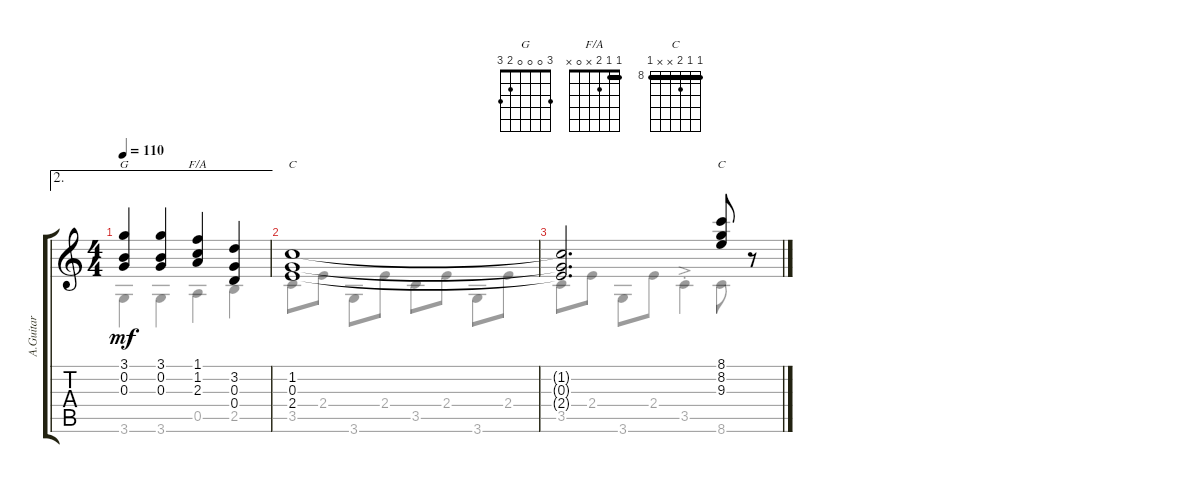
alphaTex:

\track ("A.Guitar" "A.Guitar") {instrument acousticguitarsteel}
\staff {score tabs}
\tuning (E4 B3 G3 D3 A2 E2) {hide}
\chord ("G" 3 0 0 0 2 3)
\chord ("F/A" 1 1 2 x 0 x) {barre 1}
\chord ("C" 0 1 0 2 3 x)
\chord ("C" 8 8 9 x x 8) {firstfret 8 barre 8}
\voice
\ae 2
\ts (4 4)
\tempo 110
\clef g2
\ks c
(3.1 0.2 0.3).4{ch "G" dy mf} (3.1 0.2 0.3).4 (1.1 1.2 2.3).4{ch "F/A"} (3.2 0.3 0.4).4 |
(1.2 0.3 2.4).1{ch "C"} |
(1.2{t} 0.3{t} 2.4{t}).2{d} (8.1 8.2 9.3).8{ch "C"} r.8
\voice
\clef g2
\ottava regular
\simile none
\ks c
3.6.4{dy mf} 3.6.4 0.5.4 2.5.4 |
3.5.8 2.4.8 3.6.8 2.4.8 3.5.8 2.4.8 3.6.8 2.4.8 |
3.5.8 2.4.8 3.6.8 2.4.8 3.5{ac st}.4 8.6.8 r.8
